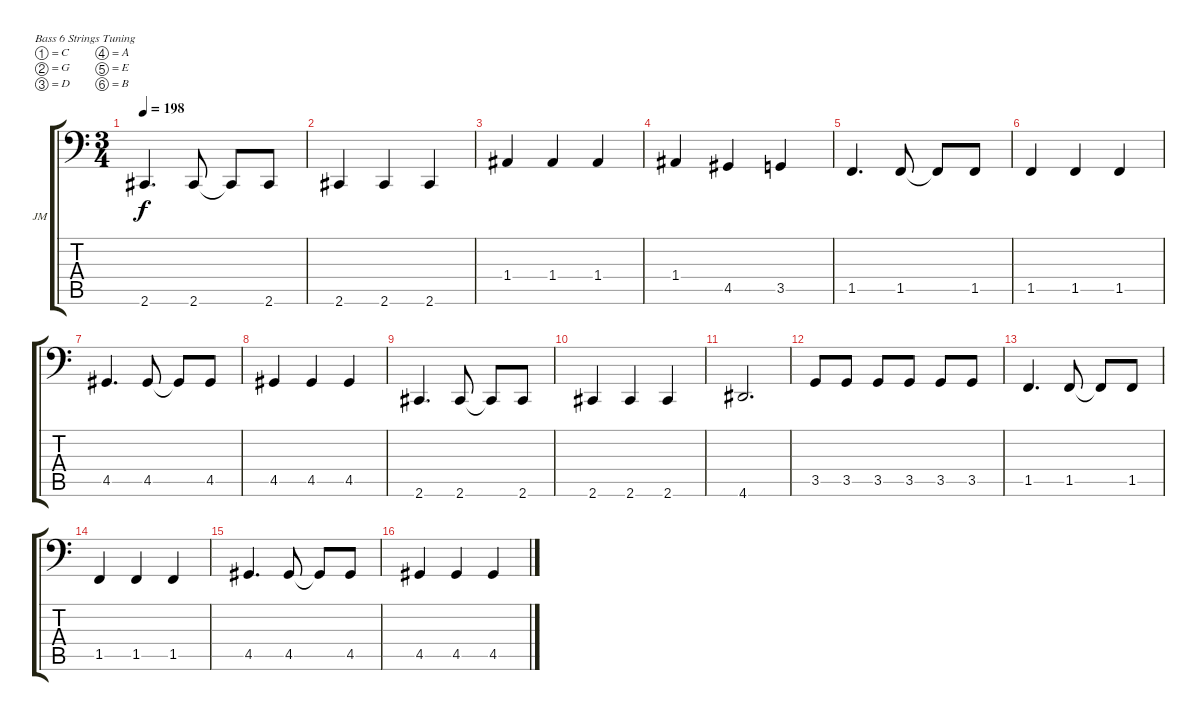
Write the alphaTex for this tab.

\defaultSystemsLayout 4
\bracketExtendMode groupsimilarinstruments
\firstSystemTrackNameOrientation horizontal
\otherSystemsTrackNameOrientation horizontal
\track ("John Myung " "JM") {instrument electricbassfinger}
\staff {score tabs}
\tuning (C3 G2 D2 A1 E1 B0)
\ts (3 4)
\tempo 198
\clef f4
\ks c
2.6.4{d dy f} 2.6.8 2.6{t}.8 2.6.8 |
2.6.4 2.6.4 2.6.4 |
1.4.4 1.4.4 1.4.4 |
1.4.4 4.5.4 3.5.4 |
1.5.4{d} 1.5.8 1.5{t}.8 1.5.8 |
1.5.4 1.5.4 1.5.4 |
4.5.4{d} 4.5.8 4.5{t}.8 4.5.8 |
4.5.4 4.5.4 4.5.4 |
2.6.4{d} 2.6.8 2.6{t}.8 2.6.8 |
2.6.4 2.6.4 2.6.4 |
4.6.2{d} |
3.5.8 3.5.8 3.5.8 3.5.8 3.5.8 3.5.8 |
1.5.4{d} 1.5.8 1.5{t}.8 1.5.8 |
1.5.4 1.5.4 1.5.4 |
4.5.4{d} 4.5.8 4.5{t}.8 4.5.8 |
4.5.4 4.5.4 4.5.4
